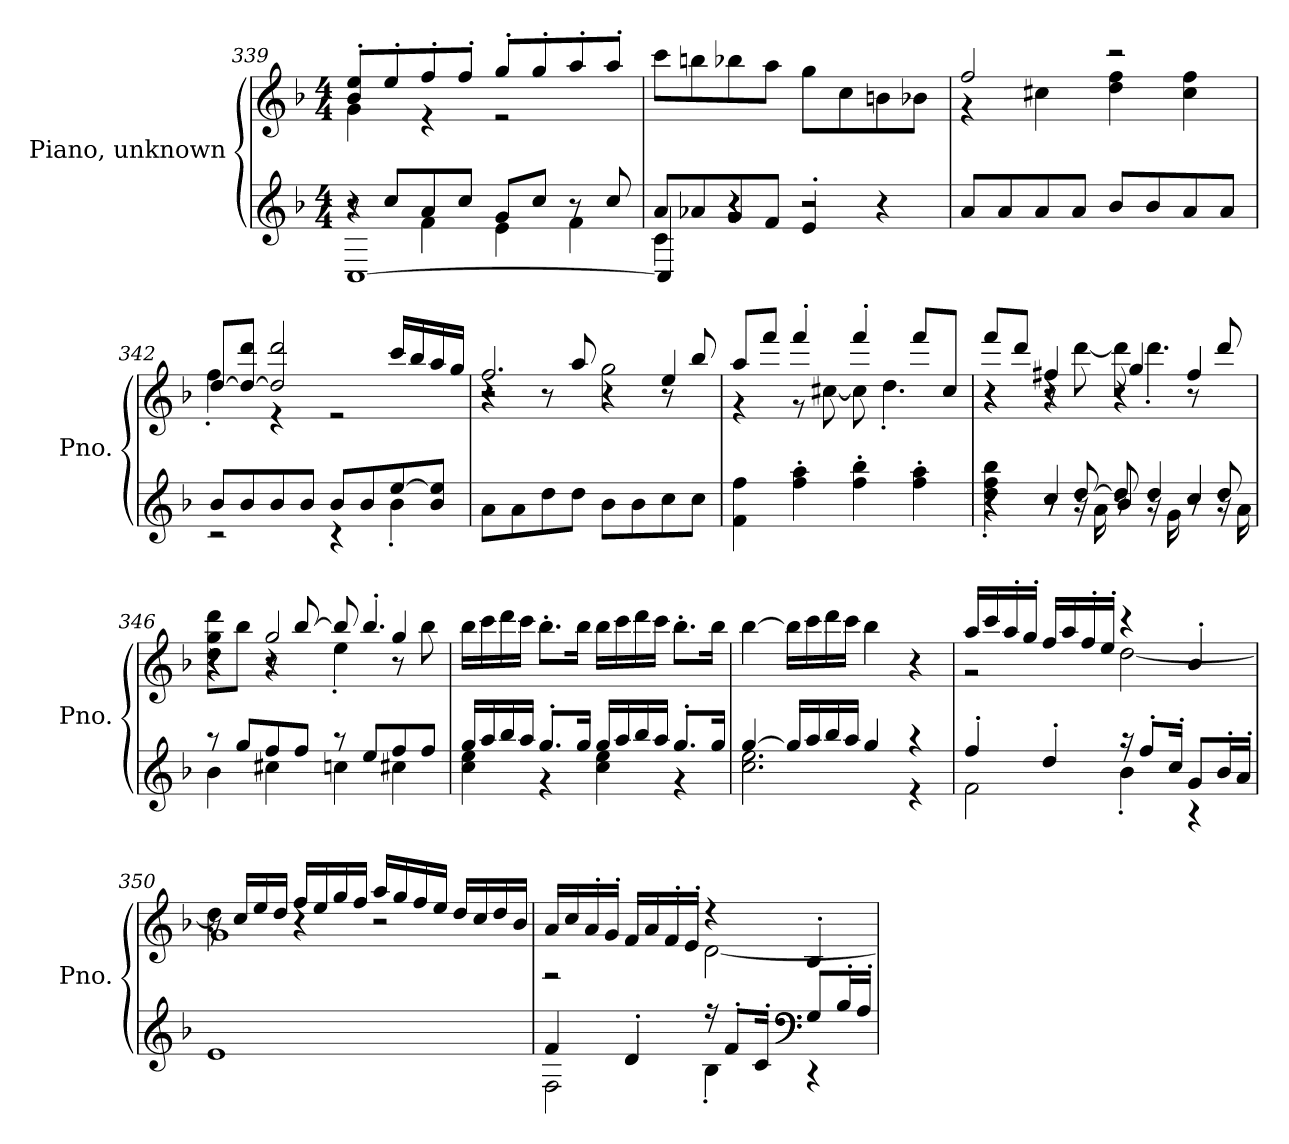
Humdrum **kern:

**kern	**kern
*part1	*part1
*staff2	*staff1
*I"Piano, unknown	*
*I'Pno.	*
!!LO:PB:g=z
*clefG2	*clefG2
*k[b-]	*k[b-]
*M4/4	*M4/4
=339	=339
*^	*^
*	*^	*	*
8r	4r	[1C	8b-/' 8ee/'L	4g\
8cc/L	.	.	8ee'/	.
8a/	4f\	.	8ff'/	4r
8cc/J	.	.	8ff'/J	.
8g/L	4e\	.	8gg'/L	2r
8cc/J	.	.	8gg'/	.
8r	4f\	.	8aa'/	.
8cc/	.	.	8aa'/J	.
*	*	*	*v	*v
=340	=340	=340	=340
8a/L	4c\	4C/]	8ccc\L
8a-X/	.	.	8bbn\
8g/	4r	4r	8bb-X\
8f/J	.	.	8aa\J
4e'/	2r	2r	8gg\L
.	.	.	8cc\
4r	.	.	8bn\
.	.	.	8b-X\J
*v	*v	*v	*
=341	=341
*	*^
8a/L	2ff/	4r
8a/	.	.
8a/	.	4cc#X\
8a/J	.	.
8b-/L	2r	4dd\ 4ff\
8b-/	.	.
8a/	.	4cc#\ 4ff\
8a/J	.	.
=342	=342	=342
*^	*	*
8b-/L	2r	[8dd/L	4ff'\
8b-/	.	8dd/_ 8ddd/J	.
8b-/	.	2dd/] 2ddd/	4r
8b-/J	.	.	.
8b-/L	4r	.	2r
8b-/	.	.	.
[8ee/	4b-'\	16ccc/LL	.
.	.	16bb-/	.
8b-/ 8ee/]J	.	16aa/	.
.	.	16gg/JJ	.
*v	*v	*	*
!!LO:LB:g=z
=343	=343	=343
*	*	*^
8a\L	4r	2r	2.ff/
8a\	.	.	.
8dd\	8r	.	.
8dd\J	8aa/	.	.
8b-\L	4r	2gg\	.
8b-\	.	.	.
8cc\	8r	.	4ee/
8cc\J	8bb-/	.	.
*	*	*v	*v
=344	=344	=344
4f\ 4ff\	8aa/L	4r
.	8fff/J	.
4ff\' 4aa\'	4fff'/	8r
.	.	[8cc#X\
4ff\' 4bb-\'	4fff'/	8cc#\]
.	.	4.dd'\
4ff\' 4aa\'	8fff/L	.
.	8cc#/J	.
=345	=345	=345
*^	*	*^
*	*^	*	*	*
4r	4dd\' 4ff\' 4bb-\'	4r	8fff/L	4r	4r
.	.	.	8ddd/J	.	.
8r	8r	4cc/	4r	8r	4ff#X/
[8dd/	16r	.	.	[8ddd\	.
.	16a\	.	.	.	.
8dd/]	8r	4b-/	4r	8ddd\]	4gg/
4dd/	16r	.	.	4.ddd'\	.
.	16g\	.	.	.	.
.	8r	4cc/	8r	.	4ff#/
8dd/	16r	.	8ddd/	.	.
.	16a\	.	.	.	.
*	*v	*v	*	*	*
!!LO:LB:g=z	!!	!!
=346	=346	=346	=346	=346
8r	4b-\	4r	8dd\ 8gg\ 8ddd\L	4r
8gg/L	.	.	8bb-\J	.
8ff/	4cc#X\	8r	4r	2gg/
8ff/J	.	[8bb-/	.	.
8r	4ccn\	8bb-/]	4ee'\	.
8ee/L	.	4.bb-'/	.	.
8ff/	4cc#X\	.	8r	4gg/
8ff/J	.	.	8bb-\	.
*	*	*v	*v	*v
=347	=347	=347
16gg/LL	4cc\ 4ee\	16bb-\LL
16aa/	.	16ccc\
16bb-/	.	16ddd\
16aa/JJ	.	16ccc\JJ
8.gg'/L	4r	8.bb-'\L
16gg/Jk	.	16bb-\Jk
16gg/LL	4cc\ 4ee\	16bb-\LL
16aa/	.	16ccc\
16bb-/	.	16ddd\
16aa/JJ	.	16ccc\JJ
8.gg'/L	4r	8.bb-'\L
16gg/Jk	.	16bb-\Jk
=348	=348	=348
[4gg/	2.cc\ 2.ee\	[4bb-\
16gg/LL]	.	16bb-\LL]
16aa/	.	16ccc\
16bb-/	.	16ddd\
16aa/JJ	.	16ccc\JJ
4gg/	.	4bb-\
4r	4r	4r
!!LO:LB:g=z
=349	=349	=349
*	*	*^
4ff'/	2f\	16aa/LL	2r
.	.	16ccc/	.
.	.	16aa'/	.
.	.	16gg'/JJ	.
4dd'/	.	16ff/LL	.
.	.	16aa/	.
.	.	16ff'/	.
.	.	16ee'/JJ	.
16r	4b-'\	4r	[2dd\
8ff'/L	.	.	.
16cc'/Jk	.	.	.
8g/L	4r	4b-'/	.
16b-'/L	.	.	.
16a'/JJ	.	.	.
*v	*v	*	*
=350	=350	=350
*	*	*^
1e	16r	4dd\]	1g
.	16cc/LL	.	.
.	16ee/	.	.
.	16dd/JJ	.	.
.	16ff/LL	4r	.
.	16ee/	.	.
.	16gg/	.	.
.	16ff/JJ	.	.
.	16aa/LL	2r	.
.	16gg/	.	.
.	16ff/	.	.
.	16ee/JJ	.	.
.	16dd/LL	.	.
.	16cc/	.	.
.	16dd/	.	.
.	16b-/JJ	.	.
*	*	*v	*v
!!LO:LB:g=z
=351	=351	=351
*^	*	*
4f/	2F\	16a/LL	2r
.	.	16cc/	.
.	.	16a'/	.
.	.	16g'/JJ	.
4d'/	.	16f/LL	.
.	.	16a/	.
.	.	16f'/	.
.	.	16e'/JJ	.
16r	4B-'\	4r	[2d\
8f'/L	.	.	.
16c'/Jk	.	.	.
*clefF4	*	*	*
8G/L	4r	4B-'/	.
16B-'/L	.	.	.
16A'/JJ	.	.	.
*v	*v	*	*
*	*v	*v
=	=
*-	*-
